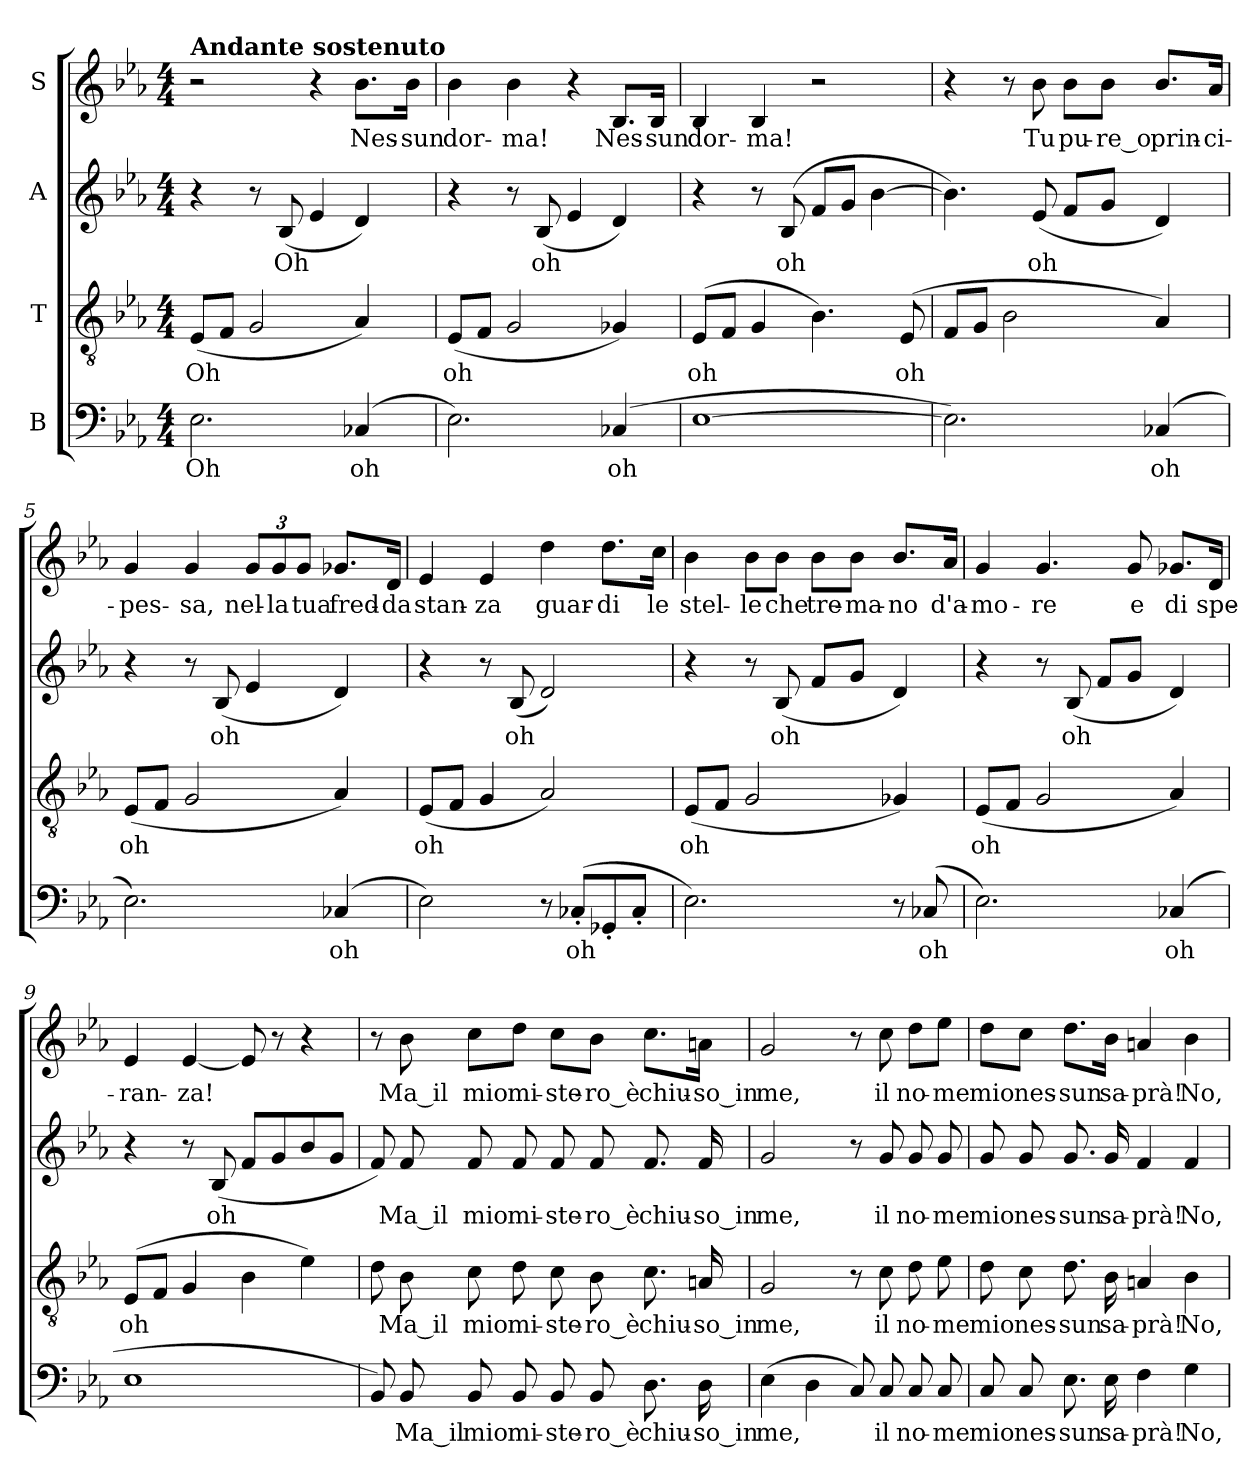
**kern	**text	**kern	**text	**kern	**text	**kern	**text
*part4	*part4	*part3	*part3	*part2	*part2	*part1	*part1
*staff4	*staff4	*staff3	*staff3	*staff2	*staff2	*staff1	*staff1
*I"B	*	*I"T	*	*I"A	*	*I"S	*
*clefF4	*	*clefGv2	*	*clefG2	*	*clefG2	*
*k[b-e-a-]	*	*k[b-e-a-]	*	*k[b-e-a-]	*	*k[b-e-a-]	*
*M4/4	*	*M4/4	*	*M4/4	*	*M4/4	*
=1	=1	=1	=1	=1	=1	=1	=1
!	!	!	!	!	!	!LO:TX:a:B:t=Andante sostenuto	!
2.E-\	Oh	(8E-/L	Oh	4r	.	2r	.
.	.	8F/J	.	.	.	.	.
.	.	2G/	.	8r	.	.	.
.	.	.	.	(8B-/	Oh	.	.
.	.	.	.	4e-/	.	4r	.
(4C-X/	oh	4A-/)	.	4d/)	.	8.b-\L	Nes-
.	.	.	.	.	.	16b-\Jk	-sun
=2	=2	=2	=2	=2	=2	=2	=2
2.E-\)	.	(8E-/L	oh	4r	.	4b-\	dor-
.	.	8F/J	.	.	.	.	.
.	.	2G/	.	8r	.	4b-\	-ma!
.	.	.	.	(8B-/	oh	.	.
.	.	.	.	4e-/	.	4r	.
(4C-X/	oh	4G-X/)	.	4d/)	.	8.B-/L	Nes-
.	.	.	.	.	.	16B-/Jk	-sun
=3	=3	=3	=3	=3	=3	=3	=3
[1E-	.	(8E-/L	oh	4r	.	4B-/	dor-
.	.	8F/J	.	.	.	.	.
.	.	4G/	.	8r	.	4B-/	-ma!
.	.	.	.	(8B-/	oh	.	.
.	.	4.B-\)	.	8f/L	.	2r	.
.	.	.	.	8g/J	.	.	.
.	.	.	.	[4b-\	.	.	.
.	.	(8E-/	oh	.	.	.	.
=4	=4	=4	=4	=4	=4	=4	=4
2.E-\])	.	8F/L	.	4.b-\])	.	4r	.
.	.	8G/J	.	.	.	.	.
.	.	2B-\	.	.	.	8r	.
.	.	.	.	(8e-/	oh	8b-\	Tu
.	.	.	.	8f/L	.	8b-\L	pu-
.	.	.	.	8g/J	.	8b-\J	-re_o
(4C-X/	oh	4A-/)	.	4d/)	.	8.b-/L	prin-
.	.	.	.	.	.	16a-/Jk	-ci-
!!LO:LB:g=z
=5	=5	=5	=5	=5	=5	=5	=5
2.E-\)	.	(8E-/L	oh	4r	.	4g/	-pes-
.	.	8F/J	.	.	.	.	.
.	.	2G/	.	8r	.	4g/	-sa,
.	.	.	.	(8B-/	oh	.	.
.	.	.	.	4e-/	.	12g/L	nel-
.	.	.	.	.	.	12g/	-la
.	.	.	.	.	.	12g/J	tua
(4C-X/	oh	4A-/)	.	4d/)	.	8.g-X/L	fred-
.	.	.	.	.	.	16d/Jk	-da
=6	=6	=6	=6	=6	=6	=6	=6
2E-\)	.	(8E-/L	oh	4r	.	4e-/	stan-
.	.	8F/J	.	.	.	.	.
.	.	4G/	.	8r	.	4e-/	-za
.	.	.	.	(8B-/	oh	.	.
8r	.	2A-/)	.	2d/)	.	4dd\	guar-
(8C-X'/L	oh	.	.	.	.	.	.
8GG-X'/	.	.	.	.	.	8.dd\L	-di
8C-'/J	.	.	.	.	.	.	.
.	.	.	.	.	.	16cc\Jk	le
=7	=7	=7	=7	=7	=7	=7	=7
2.E-\)	.	(8E-/L	oh	4r	.	4b-\	stel-
.	.	8F/J	.	.	.	.	.
.	.	2G/	.	8r	.	8b-\L	-le
.	.	.	.	(8B-/	oh	8b-\J	che
.	.	.	.	8f/L	.	8b-\L	tre-
.	.	.	.	8g/J	.	8b-\J	-ma-
8r	.	4G-X/)	.	4d/)	.	8.b-/L	-no
(8C-X/	oh	.	.	.	.	.	.
.	.	.	.	.	.	16a-/Jk	d'a-
!!LO:LB:g=z
=8	=8	=8	=8	=8	=8	=8	=8
2.E-\)	.	(8E-/L	oh	4r	.	4g/	-mo-
.	.	8F/J	.	.	.	.	.
.	.	2G/	.	8r	.	4.g/	-re
.	.	.	.	(8B-/	oh	.	.
.	.	.	.	8f/L	.	.	.
.	.	.	.	8g/J	.	8g/	e
(4C-X/	oh	4A-/)	.	4d/)	.	8.g-X/L	di
.	.	.	.	.	.	16d/Jk	spe-
=9	=9	=9	=9	=9	=9	=9	=9
1E-	.	(8E-/L	oh	4r	.	4e-/	-ran-
.	.	8F/J	.	.	.	.	.
.	.	4G/	.	8r	.	[4e-/	-za!
.	.	.	.	(8B-/	oh	.	.
.	.	4B-\	.	8f/L	.	8e-/]	.
.	.	.	.	8g/	.	8r	.
.	.	4e-\)	.	8b-/	.	4r	.
.	.	.	.	8g/J	.	.	.
=10	=10	=10	=10	=10	=10	=10	=10
8BB-/)	.	8d\	.	8f/)	.	8r	.
8BB-/	Ma_il	8B-\	Ma_il	8f/	Ma_il	8b-\	Ma_il
8BB-/	mio	8c\	mio	8f/	mio	8cc\L	mio
8BB-/	mi-	8d\	mi-	8f/	mi-	8dd\J	mi-
8BB-/	-ste-	8c\	-ste-	8f/	-ste-	8cc\L	-ste-
8BB-/	-ro_è	8B-\	-ro_è	8f/	-ro_è	8b-\J	-ro_è
8.D\	chiu-	8.c\	chiu-	8.f/	chiu-	8.cc\L	chiu-
16D\	-so_in	16An/	-so_in	16f/	-so_in	16an\Jk	-so_in
!!LO:PB:g=z
=11	=11	=11	=11	=11	=11	=11	=11
(4E-\	me,	2G/	me,	2g/	me,	2g/	me,
4D\	.	.	.	.	.	.	.
8C/)	.	8r	.	8r	.	8r	.
8C/	il	8c\	il	8g/	il	8cc\	il
8C/	no-	8d\	no-	8g/	no-	8dd\L	no-
8C/	-me	8e-\	-me	8g/	-me	8ee-\J	-me
=12	=12	=12	=12	=12	=12	=12	=12
8C/	mio	8d\	mio	8g/	mio	8dd\L	mio
8C/	nes-	8c\	nes-	8g/	nes-	8cc\J	nes-
8.E-\	-sun	8.d\	-sun	8.g/	-sun	8.dd\L	-sun
16E-\	sa-	16B-\	sa-	16g/	sa-	16b-\Jk	sa-
4F\	-prà!	4An/	-prà!	4f/	-prà!	4an/	-prà!
4G\	No,	4B-\	No,	4f/	No,	4b-\	No,
=	=	=	=	=	=	=	=
*-	*-	*-	*-	*-	*-	*-	*-
